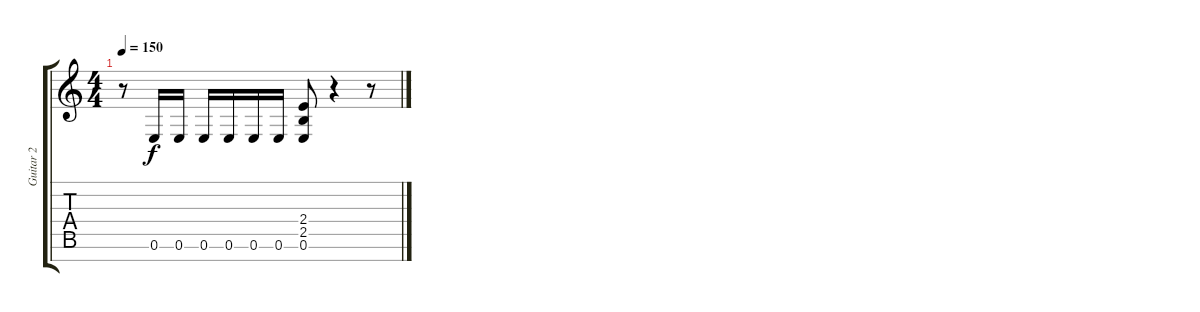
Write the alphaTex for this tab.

\track ("Guitar 2" "Guitar 2") {instrument distortionguitar}
\staff {score tabs}
\tuning (E4 B3 G3 D3 A2 E2 B1) {hide}
\ts (4 4)
\tempo 150
\clef g2
\ks c
r.8{dy f} 0.6.16 0.6.16 0.6.16 0.6.16 0.6.16 0.6.16 (2.4 2.5 0.6).8 r.4 r.8
